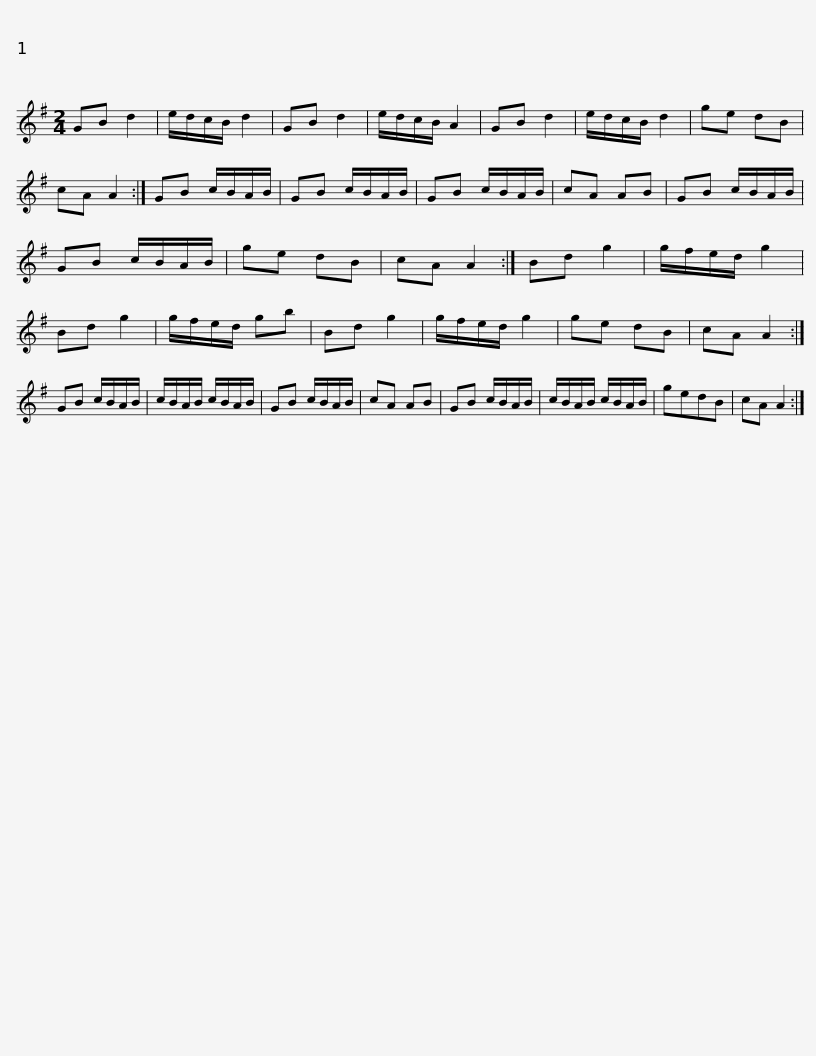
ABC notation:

X:1
L:1/8
M:2/4
I:linebreak $
K:G
V:1 treble
V:1
 GB d2 | e/d/c/B/ d2 | GB d2 | e/d/c/B/ A2 | GB d2 | %5
 e/d/c/B/ d2 | ge dB | cA A2 :| GB c/B/A/B/ | GB c/B/A/B/ |$ %10
 GB c/B/A/B/ | cA AB | GB c/B/A/B/ | GB c/B/A/B/ | ge dB | %15
 cA A2 :| Bd g2 | g/f/e/d/ g2 | Bd g2 |$ g/f/e/d/ gb | %20
 Bd g2 | g/f/e/d/ g2 | ge dB | cA A2 :| GB c/B/A/B/ | %25
 c/B/A/B/ c/B/A/B/ | GB c/B/A/B/ | cA AB |$ GB c/B/A/B/ | c/B/A/B/ c/B/A/B/ | %30
 gedB | cA A2 :| %32
